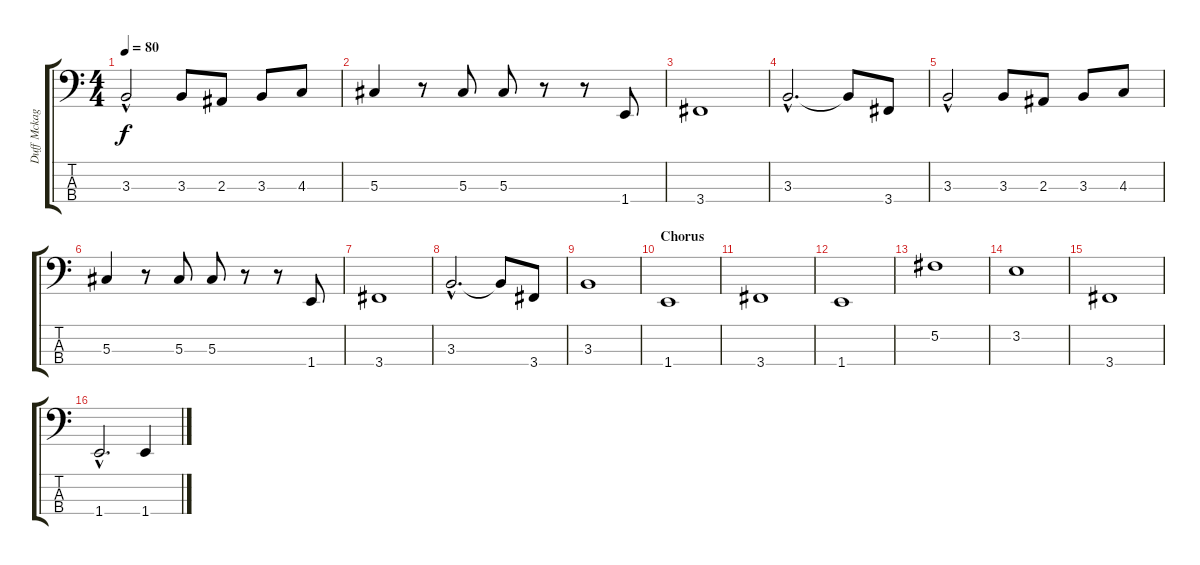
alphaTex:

\track ("Duff Mckagan" "Duff Mckag") {instrument electricbasspick}
\staff {score tabs}
\tuning (Gb2 Db2 Ab1 Eb1) {hide}
\ts (4 4)
\tempo 80
\clef f4
\ks c
3.3{hac}.2{dy f} 3.3.8 2.3.8 3.3.8 4.3.8 |
5.3.4 r.8 5.3.8 5.3.8 r.8 r.8 1.4.8 |
3.4.1 |
3.3{hac}.2{d} 3.3{t}.8 3.4.8 |
3.3{hac}.2 3.3.8 2.3.8 3.3.8 4.3.8 |
5.3.4 r.8 5.3.8 5.3.8 r.8 r.8 1.4.8 |
3.4.1 |
3.3{hac}.2{d} 3.3{t}.8 3.4.8 |
3.3.1 |
\section ("" "Chorus")
1.4.1 |
3.4.1 |
1.4.1 |
5.2.1 |
3.2.1 |
3.4.1 |
1.4{hac}.2{d} 1.4.4
